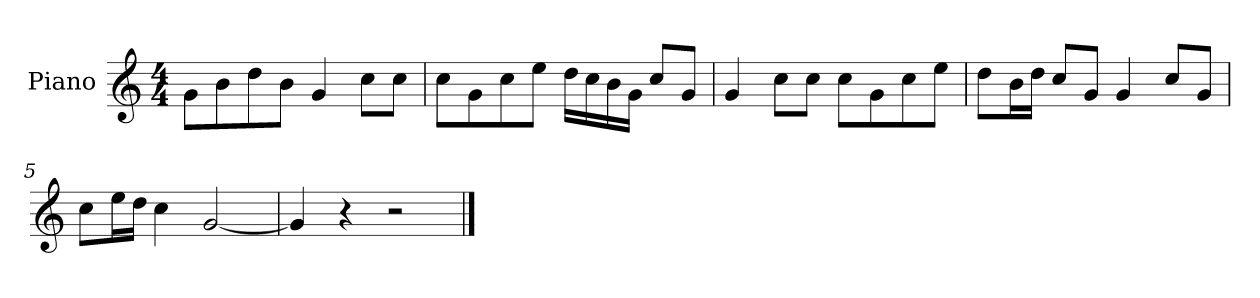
**kern
*part1
*staff1
*I"Piano
*I'P-no
*clefG2
*k[]
*M4/4
*MM90
=1
8g\L
8b\
8dd\
8b\J
4g/
8cc\L
8cc\J
=2
8cc\L
8g\
8cc\
8ee\J
16dd\LL
16cc\
16b\
16g\JJ
8cc/L
8g/J
=3
4g/
8cc\L
8cc\J
8cc\L
8g\
8cc\
8ee\J
=4
8dd\L
16b\L
16dd\JJ
8cc/L
8g/J
4g/
8cc/L
8g/J
=5
8cc\L
16ee\L
16dd\JJ
4cc\
[2g/
!!LO:LB:g=z
=6
4g/]
4r
2r
==
*-
